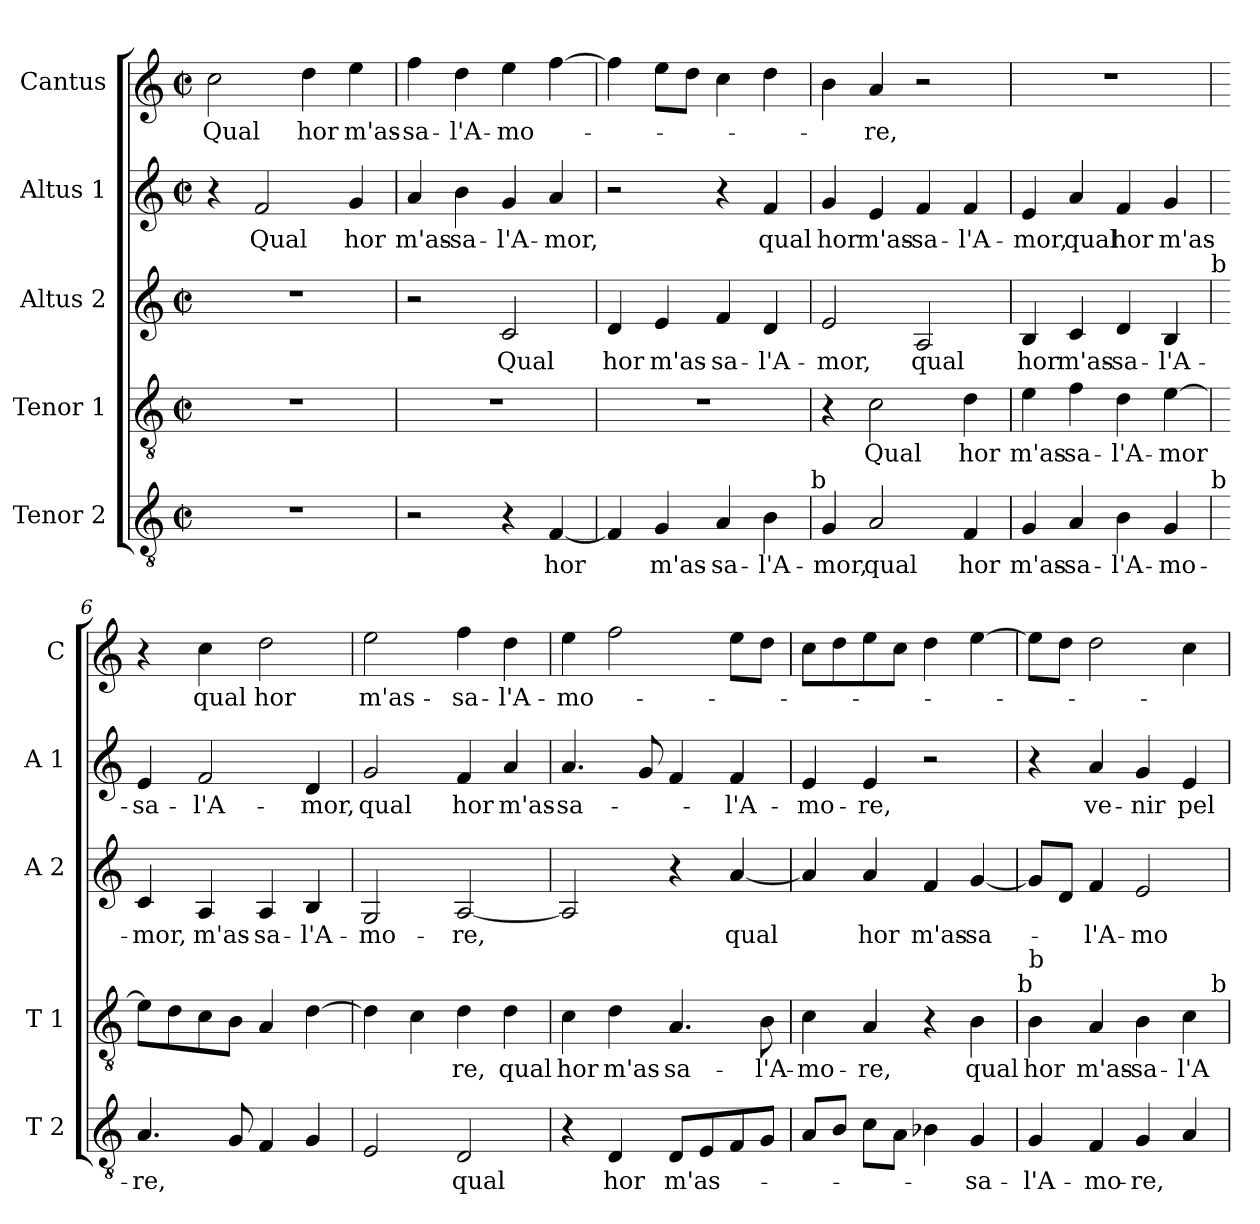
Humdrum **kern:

**kern	**text	**kern	**text	**kern	**text	**kern	**text	**kern	**text
*part5	*part5	*part4	*part4	*part3	*part3	*part2	*part2	*part1	*part1
*staff5	*staff5	*staff4	*staff4	*staff3	*staff3	*staff2	*staff2	*staff1	*staff1
*I"Tenor 2	*	*I"Tenor 1	*	*I"Altus 2	*	*I"Altus 1	*	*I"Cantus	*
*I'T 2	*	*I'T 1	*	*I'A 2	*	*I'A 1	*	*I'C	*
*clefGv2	*	*clefGv2	*	*clefG2	*	*clefG2	*	*clefG2	*
*k[]	*	*k[]	*	*k[]	*	*k[]	*	*k[]	*
*C:	*	*C:	*	*C:	*	*C:	*	*C:	*
*M2/2	*	*M2/2	*	*M2/2	*	*M2/2	*	*M2/2	*
*met(c|)	*	*met(c|)	*	*met(c|)	*	*met(c|)	*	*met(c|)	*
=1	=1	=1	=1	=1	=1	=1	=1	=1	=1
!	!	!	!	!	!	!	!	!	!LO:LY:b
1r	.	1r	.	1r	.	4r	.	2cc\	Qual
!	!	!	!	!	!	!	!LO:LY:b	!	!
.	.	.	.	.	.	2f/	Qual	.	.
!	!	!	!	!	!	!	!	!	!LO:LY:b
.	.	.	.	.	.	.	.	4dd\	hor
!	!	!	!	!	!	!	!LO:LY:b	!	!LO:LY:b
.	.	.	.	.	.	4g/	hor	4ee\	m'as-
=2	=2	=2	=2	=2	=2	=2	=2	=2	=2
!	!	!	!	!	!	!	!LO:LY:b	!	!LO:LY:b
2r	.	1r	.	2r	.	4a/	m'as-	4ff\	-sa-
!	!	!	!	!	!	!	!LO:LY:b	!	!LO:LY:b
.	.	.	.	.	.	4b\	-sa-	4dd\	-l'A-
!	!	!	!	!	!LO:LY:b	!	!LO:LY:b	!	!LO:LY:b
4r	.	.	.	2c/	Qual	4g/	-l'A-	4ee\	-mo-
!	!LO:LY:b	!	!	!	!	!	!LO:LY:b	!	!
[4F/	hor	.	.	.	.	4a/	-mor,	[4ff\	.
=3	=3	=3	=3	=3	=3	=3	=3	=3	=3
!	!	!	!	!	!LO:LY:b	!	!	!	!
4F/]	.	1r	.	4d/	hor	2r	.	4ff\]	.
!	!LO:LY:b	!	!	!	!LO:LY:b	!	!	!	!
4G/	m'as-	.	.	4e/	m'as-	.	.	8ee\L	.
.	.	.	.	.	.	.	.	8dd\J	.
!	!LO:LY:b	!	!	!	!LO:LY:b	!	!	!	!
4A/	-sa-	.	.	4f/	-sa-	4r	.	4cc\	.
!	!LO:LY:b	!	!	!	!LO:LY:b	!	!LO:LY:b	!	!
4B\	-l'A-	.	.	4d/	-l'A-	4f/	qual	4dd\	.
!LO:TX:a:t=b	!	!	!	!	!	!	!	!	!
=4	=4	=4	=4	=4	=4	=4	=4	=4	=4
!	!LO:LY:b	!	!	!	!LO:LY:b	!	!LO:LY:b	!	!
4G/	-mor,	4r	.	2e/	-mor,	4g/	hor	4b\	.
!	!LO:LY:b	!	!LO:LY:b	!	!	!	!LO:LY:b	!	!LO:LY:b
2A/	qual	2c\	Qual	.	.	4e/	m'as-	4a/	-re,
!	!	!	!	!	!LO:LY:b	!	!LO:LY:b	!	!
.	.	.	.	2A/	qual	4f/	-sa-	2r	.
!	!LO:LY:b	!	!LO:LY:b	!	!	!	!LO:LY:b	!	!
4F/	hor	4d\	hor	.	.	4f/	-l'A-	.	.
=5	=5	=5	=5	=5	=5	=5	=5	=5	=5
!	!LO:LY:b	!	!LO:LY:b	!	!LO:LY:b	!	!LO:LY:b	!	!
4G/	m'as-	4e\	m'as-	4B/	hor	4e/	-mor,	1r	.
!	!LO:LY:b	!	!LO:LY:b	!	!LO:LY:b	!	!LO:LY:b	!	!
4A/	-sa-	4f\	-sa-	4c/	m'as-	4a/	qual	.	.
!	!LO:LY:b	!	!LO:LY:b	!	!LO:LY:b	!	!LO:LY:b	!	!
4B\	-l'A-	4d\	-l'A-	4d/	-sa-	4f/	hor	.	.
!	!LO:LY:b	!	!LO:LY:b	!	!LO:LY:b	!	!LO:LY:b	!	!
4G/	-mo-	[4e\	-mor	4B/	-l'A-	4g/	m'as-	.	.
!	!	!	!	!LO:TX:a:t=b	!	!	!	!	!
!LO:TX:a:t=b	!	!	!	!	!	!	!	!	!
!!LO:LB:g=z
=6	=6	=6	=6	=6	=6	=6	=6	=6	=6
!	!LO:LY:b	!	!	!	!LO:LY:b	!	!LO:LY:b	!	!
4.A/	-re,	8e\L]	.	4c/	-mor,	4e/	-sa-	4r	.
.	.	8d\	.	.	.	.	.	.	.
!	!	!	!	!	!LO:LY:b	!	!LO:LY:b	!	!LO:LY:b
.	.	8c\	.	4A/	m'as-	2f/	-l'A-	4cc\	qual
8G/	.	8B\J	.	.	.	.	.	.	.
!	!	!	!	!	!LO:LY:b	!	!	!	!LO:LY:b
4F/	.	4A/	.	4A/	-sa-	.	.	2dd\	hor
!	!	!	!	!	!LO:LY:b	!	!LO:LY:b	!	!
4G/	.	[4d\	.	4B/	-l'A-	4d/	-mor,	.	.
=7	=7	=7	=7	=7	=7	=7	=7	=7	=7
!	!	!	!	!	!LO:LY:b	!	!LO:LY:b	!	!LO:LY:b
2E/	.	4d\]	.	2G/	-mo-	2g/	qual	2ee\	m'as-
.	.	4c\	.	.	.	.	.	.	.
!	!LO:LY:b	!	!LO:LY:b	!	!LO:LY:b	!	!LO:LY:b	!	!LO:LY:b
2D/	qual	4d\	re,	[2A/	-re,	4f/	hor	4ff\	-sa-
!	!	!	!LO:LY:b	!	!	!	!LO:LY:b	!	!LO:LY:b
.	.	4d\	qual	.	.	4a/	m'as-	4dd\	-l'A-
=8	=8	=8	=8	=8	=8	=8	=8	=8	=8
!	!	!	!LO:LY:b	!	!	!	!LO:LY:b	!	!LO:LY:b
4r	.	4c\	hor	2A/]	.	4.a/	-sa-	4ee\	-mo-
!	!LO:LY:b	!	!LO:LY:b	!	!	!	!	!	!
4D/	hor	4d\	m'as-	.	.	.	.	2ff\	.
.	.	.	.	.	.	8g/	.	.	.
!	!LO:LY:b	!	!LO:LY:b	!	!	!	!	!	!
8D/L	m'as-	4.A/	-sa-	4r	.	4f/	.	.	.
8E/	.	.	.	.	.	.	.	.	.
!	!	!	!	!	!LO:LY:b	!	!LO:LY:b	!	!
8F/	.	.	.	[4a/	qual	4f/	-l'A-	8ee\L	.
!	!	!	!LO:LY:b	!	!	!	!	!	!
8G/J	.	8B\	-l'A-	.	.	.	.	8dd\J	.
=9	=9	=9	=9	=9	=9	=9	=9	=9	=9
!	!	!	!LO:LY:b	!	!	!	!LO:LY:b	!	!
8A/L	.	4c\	-mo-	4a/]	.	4e/	-mo-	8cc\L	.
8B/J	.	.	.	.	.	.	.	8dd\	.
!	!	!	!LO:LY:b	!	!LO:LY:b	!	!LO:LY:b	!	!
8c\L	.	4A/	-re,	4a/	hor	4e/	-re,	8ee\	.
8A\J	.	.	.	.	.	.	.	8cc\J	.
!	!	!	!	!	!LO:LY:b	!	!	!	!
4B-X\	.	4r	.	4f/	m'as-	2r	.	4dd\	.
!	!LO:LY:b	!	!LO:LY:b	!	!LO:LY:b	!	!	!	!
4G/	-sa-	4B\	qual	[4g/	-sa-	.	.	[4ee\	.
!	!	!LO:TX:a:t=b	!	!	!	!	!	!	!
=10	=10	=10	=10	=10	=10	=10	=10	=10	=10
!	!	!LO:TX:a:t=b	!	!	!	!	!	!	!
!	!LO:LY:b	!	!LO:LY:b	!	!	!	!	!	!
4G/	-l'A-	4B\	hor	8g/L]	.	4r	.	8ee\L]	.
.	.	.	.	8d/J	.	.	.	8dd\J	.
!	!LO:LY:b	!	!LO:LY:b	!	!LO:LY:b	!	!LO:LY:b	!	!
4F/	-mo-	4A/	m'as-	4f/	-l'A-	4a/	ve-	2dd\	.
!	!LO:LY:b	!	!LO:LY:b	!	!LO:LY:b	!	!LO:LY:b	!	!
4G/	-re,	4B\	-sa-	2e/	-mo-	4g/	-nir	.	.
!	!	!	!LO:LY:b	!	!	!	!LO:LY:b	!	!
4A/	.	4c\	-l'A-	.	.	4e/	pel	4cc\	.
!	!	!LO:TX:a:t=b	!	!	!	!	!	!	!
=	=	=	=	=	=	=	=	=	=
*-	*-	*-	*-	*-	*-	*-	*-	*-	*-
